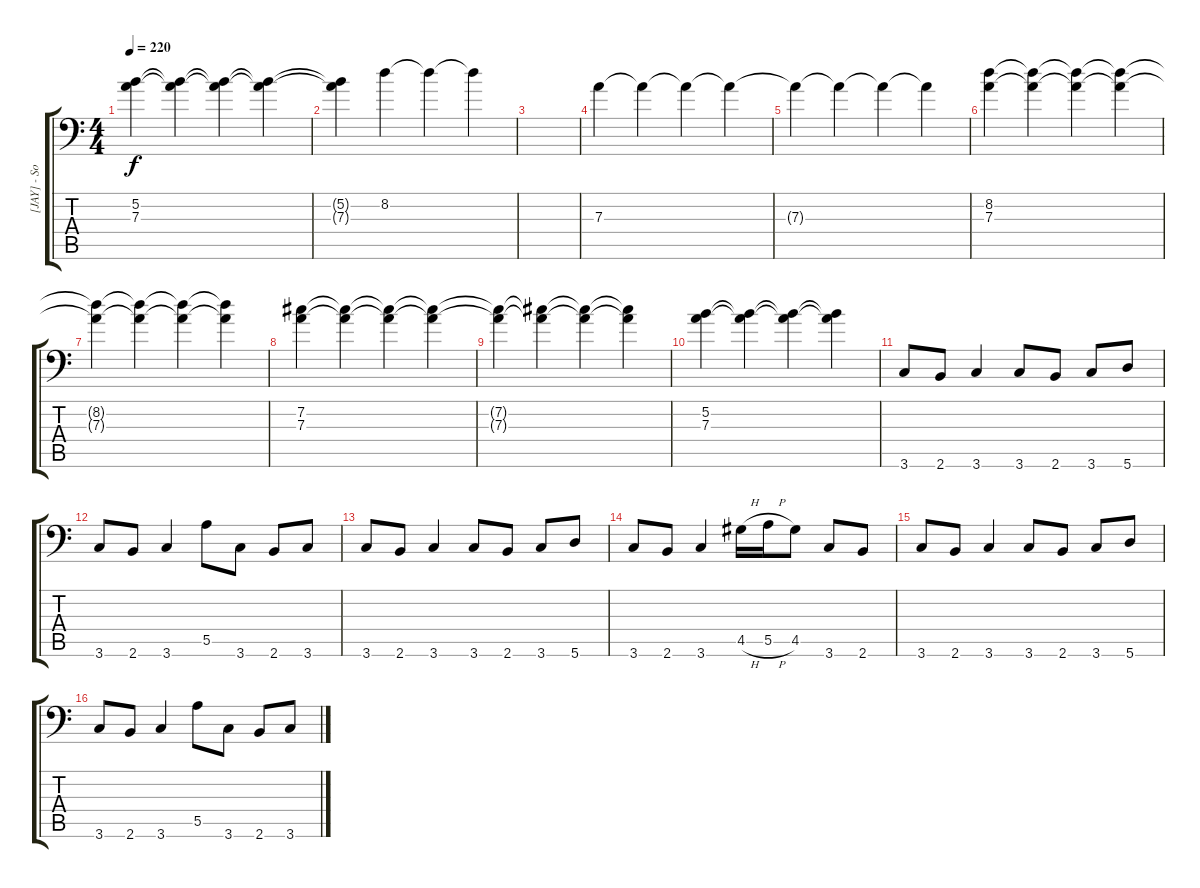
\track ("[JAY] - Solo" "[JAY] - So") {instrument distortionguitar}
\staff {score tabs}
\tuning (B3 Gb3 D3 A2 E2 A1) {hide}
\ts (4 4)
\tempo 220
\clef f4
\ks c
(5.2 7.3).4{dy f} (5.2{t} 7.3{t}).4 (5.2{t} 7.3{t}).4 (5.2{t} 7.3{t}).4 |
(5.2{t} 7.3{t}).4 8.2.4 8.2{t}.4 8.2{t}.4 |
|
7.3.4 7.3{t}.4 7.3{t}.4 7.3{t}.4 |
7.3{t}.4 7.3{t}.4 7.3{t}.4 7.3{t}.4 |
(8.2 7.3).4 (8.2{t} 7.3{t}).4 (8.2{t} 7.3{t}).4 (8.2{t} 7.3{t}).4 |
(8.2{t} 7.3{t}).4 (8.2{t} 7.3{t}).4 (8.2{t} 7.3{t}).4 (8.2{t} 7.3{t}).4 |
(7.2 7.3).4 (7.2{t} 7.3{t}).4 (7.2{t} 7.3{t}).4 (7.2{t} 7.3{t}).4 |
(7.2{t} 7.3{t}).4 (7.2{t} 7.3{t}).4 (7.2{t} 7.3{t}).4 (7.2{t} 7.3{t}).4 |
(5.2 7.3).4 (5.2{t} 7.3{t}).4 (5.2{t} 7.3{t}).4 (5.2{t} 7.3{t}).4 |
3.6.8 2.6.8 3.6.4 3.6.8 2.6.8 3.6.8 5.6.8 |
3.6.8 2.6.8 3.6.4 5.5.8 3.6.8 2.6.8 3.6.8 |
3.6.8 2.6.8 3.6.4 3.6.8 2.6.8 3.6.8 5.6.8 |
3.6.8 2.6.8 3.6.4 4.5{h}.16 5.5{h}.16 4.5.8 3.6.8 2.6.8 |
3.6.8 2.6.8 3.6.4 3.6.8 2.6.8 3.6.8 5.6.8 |
3.6.8 2.6.8 3.6.4 5.5.8 3.6.8 2.6.8 3.6.8
